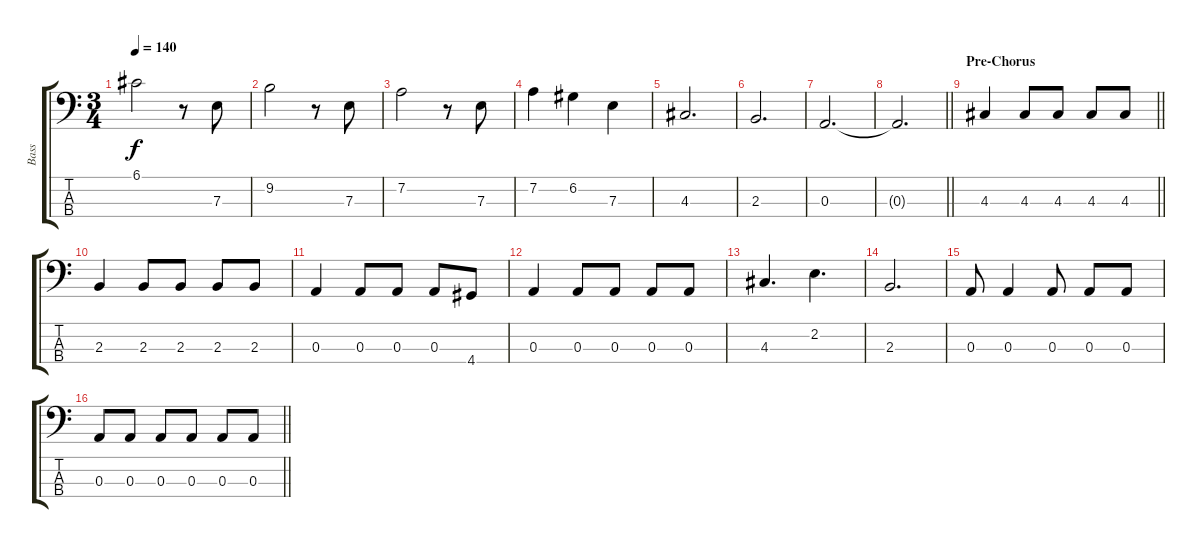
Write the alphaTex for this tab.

\track ("Bass" "Bass") {instrument electricbassfinger}
\staff {score tabs}
\tuning (G2 D2 A1 E1) {hide}
\ts (3 4)
\tempo 140
\clef f4
\ks c
6.1.2{dy f} r.8 7.3.8 |
9.2.2 r.8 7.3.8 |
7.2.2 r.8 7.3.8 |
7.2.4 6.2.4 7.3.4 |
4.3.2{d} |
2.3.2{d} |
0.3.2{d} |
\barLineRight lightlight
0.3{t}.2{d} |
\section ("" "Pre-Chorus")
\barLineRight lightlight
4.3.4 4.3.8 4.3.8 4.3.8 4.3.8 |
2.3.4 2.3.8 2.3.8 2.3.8 2.3.8 |
0.3.4 0.3.8 0.3.8 0.3.8 4.4.8 |
0.3.4 0.3.8 0.3.8 0.3.8 0.3.8 |
4.3.4{d} 2.2.4{d} |
2.3.2{d} |
0.3.8 0.3.4 0.3.8 0.3.8 0.3.8 |
\barLineRight lightlight
0.3.8 0.3.8 0.3.8 0.3.8 0.3.8 0.3.8
